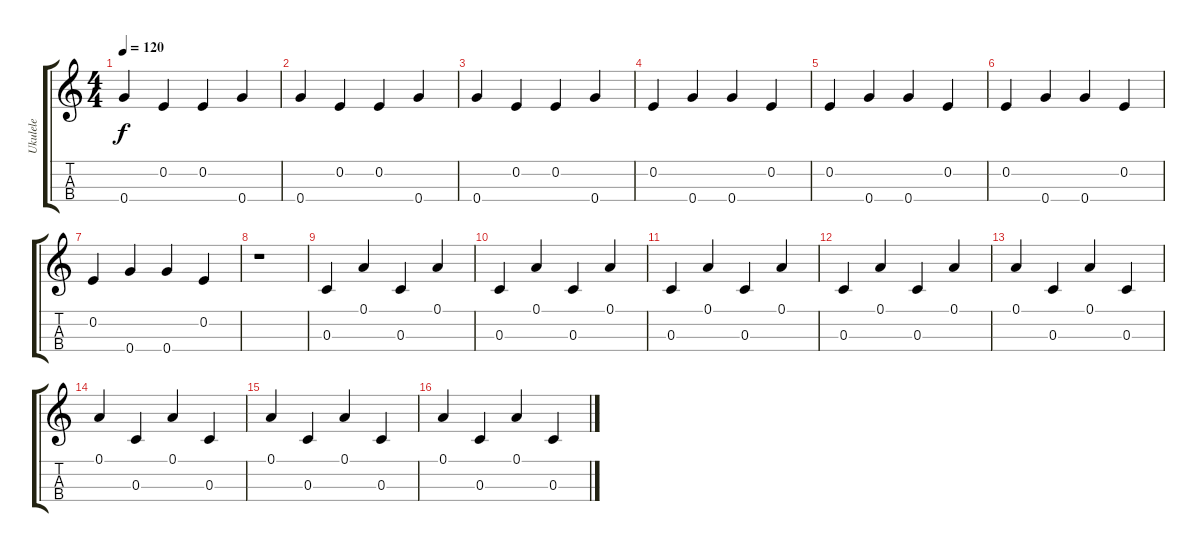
\track ("Ukulele" "Ukulele") {instrument acousticguitarsteel}
\staff {score tabs}
\tuning (A3 E3 C3 G3) {hide}
\ts (4 4)
\tempo 120
\clef g2
\ks c
0.4.4{dy f} 0.2.4 0.2.4 0.4.4 |
0.4.4 0.2.4 0.2.4 0.4.4 |
0.4.4 0.2.4 0.2.4 0.4.4 |
0.2.4 0.4.4 0.4.4 0.2.4 |
0.2.4 0.4.4 0.4.4 0.2.4 |
0.2.4 0.4.4 0.4.4 0.2.4 |
0.2.4 0.4.4 0.4.4 0.2.4 |
r.1 |
0.3.4 0.1.4 0.3.4 0.1.4 |
0.3.4 0.1.4 0.3.4 0.1.4 |
0.3.4 0.1.4 0.3.4 0.1.4 |
0.3.4 0.1.4 0.3.4 0.1.4 |
0.1.4 0.3.4 0.1.4 0.3.4 |
0.1.4 0.3.4 0.1.4 0.3.4 |
0.1.4 0.3.4 0.1.4 0.3.4 |
0.1.4 0.3.4 0.1.4 0.3.4
